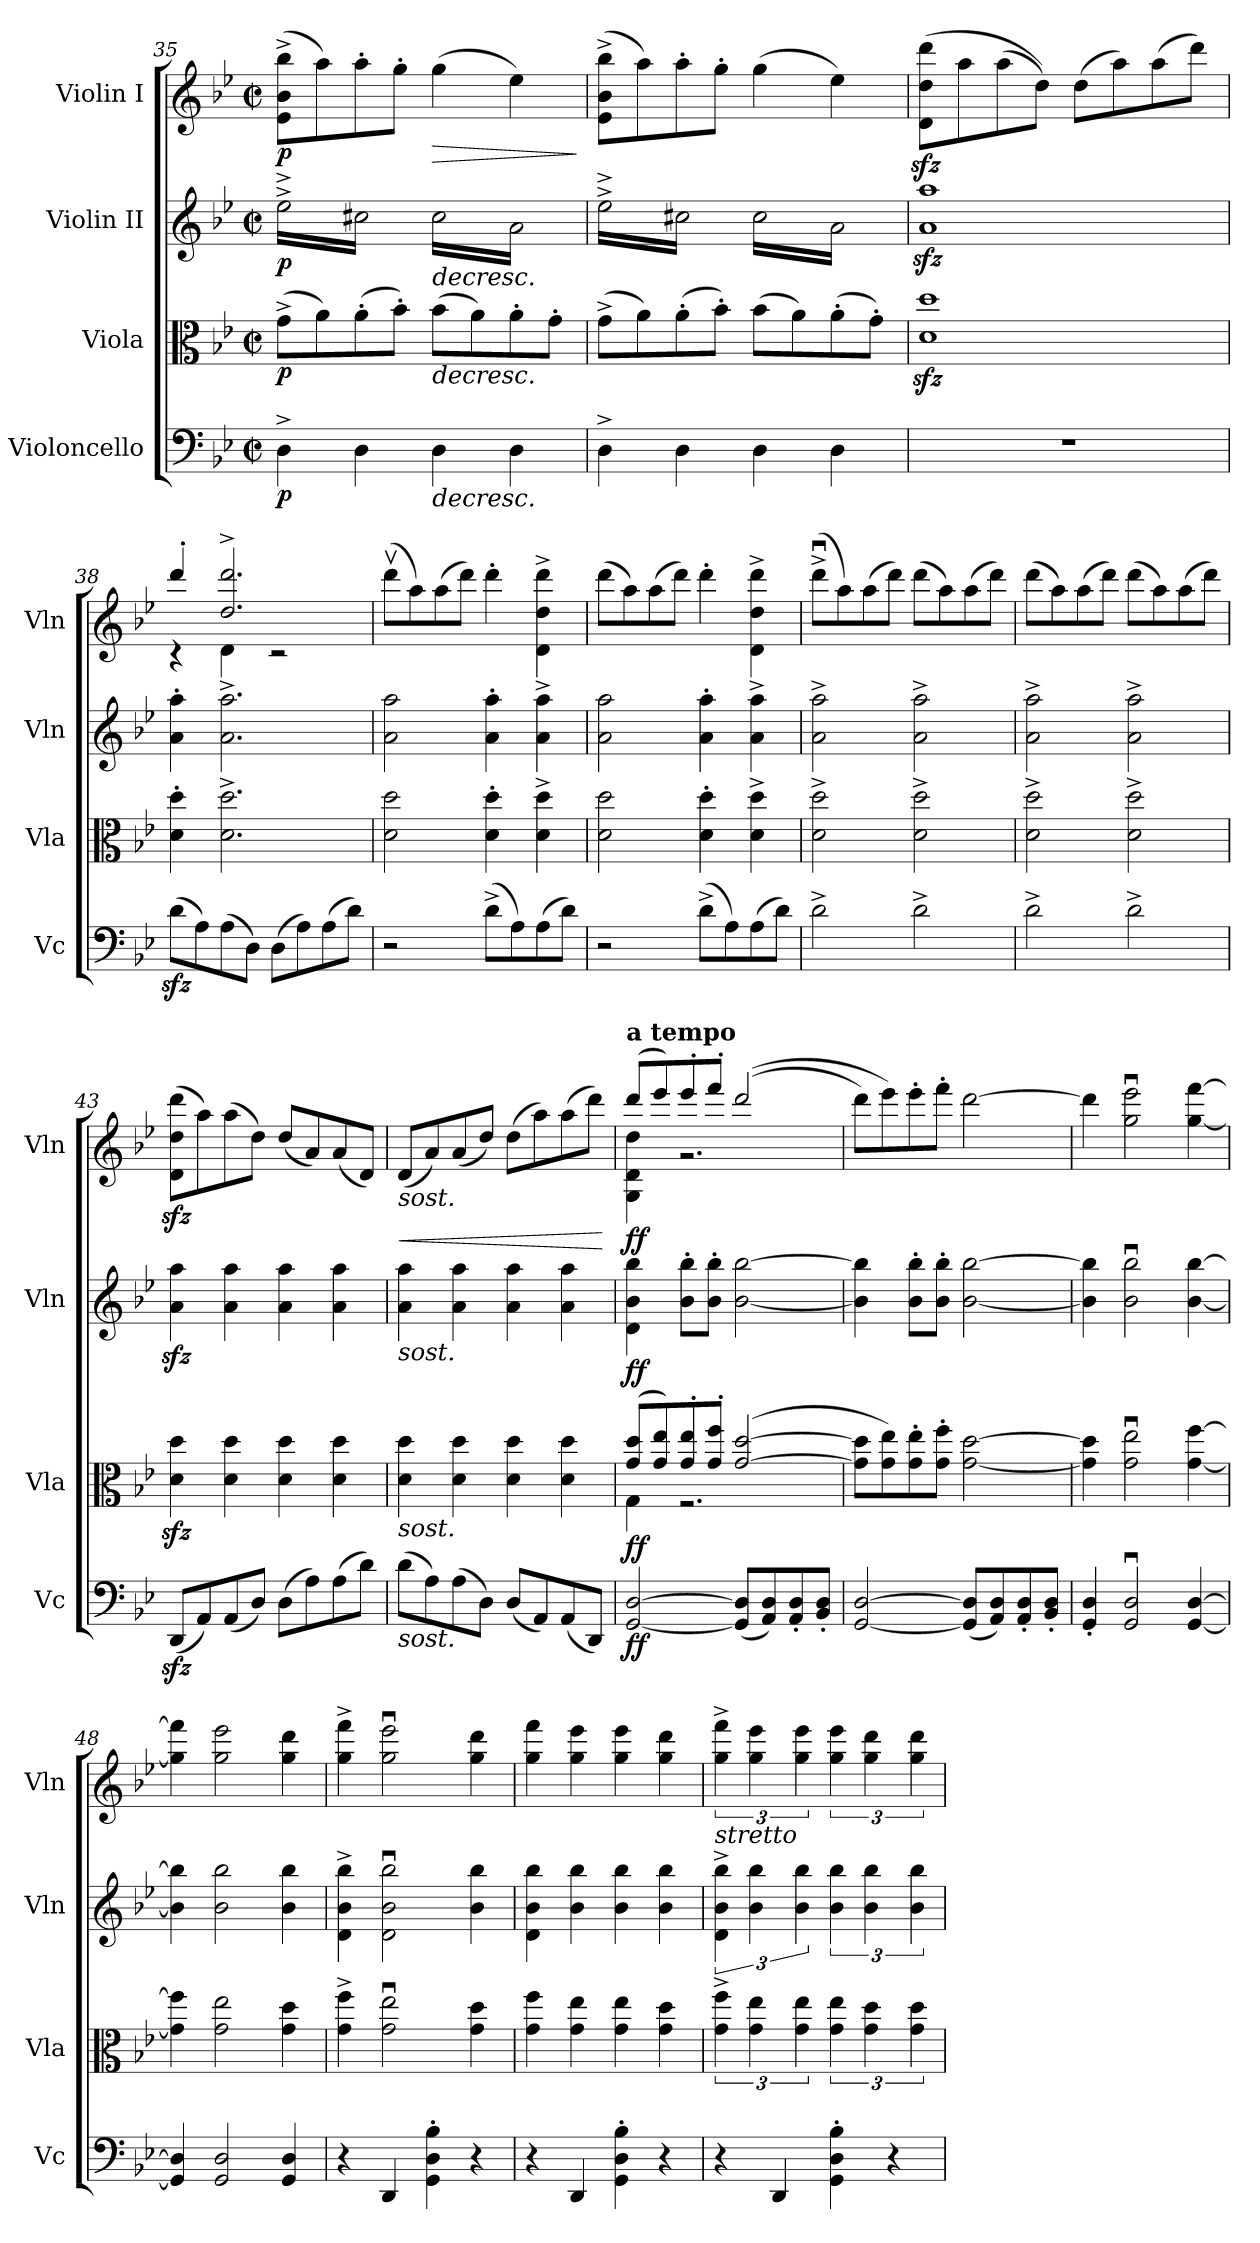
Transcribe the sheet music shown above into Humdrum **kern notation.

**kern	**dynam	**kern	**dynam	**kern	**dynam	**kern	**dynam
*part4	*part4	*part3	*part3	*part2	*part2	*part1	*part1
*staff4	*staff4	*staff3	*staff3	*staff2	*staff2	*staff1	*staff1
*I"Violoncello	*	*I"Viola	*	*I"Violin II	*	*I"Violin I	*
*I'Vc	*	*I'Vla	*	*I'Vln	*	*I'Vln	*
*clefF4	*	*clefC3	*	*clefG2	*	*clefG2	*
*k[b-e-]	*	*k[b-e-]	*	*k[b-e-]	*	*k[b-e-]	*
*M2/2	*	*M2/2	*	*M2/2	*	*M2/2	*
*met(c|)	*	*met(c|)	*	*met(c|)	*	*met(c|)	*
=35	=35	=35	=35	=35	=35	=35	=35
!	!LO:DY:b	!	!LO:DY:b	!	!LO:DY:b	!	!LO:DY:b
*	*	*	*	*tremolo	*	*	*
4D^\	p	(>8g^\L	p	(>16ee-^\LL	p	(>8e-\^ 8b-\^ 8bb-\^L	p
.	.	.	.	16cc#X\)	.	.	.
.	.	8a\)	.	16ee-^\	.	8aa\)	.
.	.	.	.	16cc#X\)	.	.	.
4D\	.	(>8a'\	.	16ee-^\	.	8aa'\	.
.	.	.	.	16cc#X\)	.	.	.
.	.	8b-'\J)	.	16ee-^\	.	8gg'\J	.
.	.	.	.	16cc#X\)JJ	.	.	.
!	!LO:HP:b	!	!LO:HP:b	!	!LO:HP:b	!	!LO:HP:b
4D\	>	(>8b-\L	>	(>16cc#\LL	>	(>4gg\	>
.	.	.	.	16a/)	.	.	.
.	.	8a\)	.	16cc#\	.	.	.
.	.	.	.	16a/)	.	.	.
4D\	.	8a'\	.	16cc#\	.	4ee-\)	.
.	.	.	.	16a/)	.	.	.
.	.	8g'\J	.	16cc#\	.	.	.
.	.	.	.	16a/)JJ	.	.	.
.	.	.	.	.	.	.	]
!!LO:LB:g=z
=36	=36	=36	=36	=36	=36	=36	=36
4D^\	.	(>8g^\L	.	(>(>16ee-^\LL	.	(>8e-\^ 8b-\^ 8bb-\^L	.
.	.	.	.	16cc#X\))	.	.	.
.	.	8a\)	.	16ee-^\	.	8aa\)	.
.	.	.	.	16cc#X\))	.	.	.
4D\	.	(>8a'\	.	16ee-^\	.	8aa'\	.
.	.	.	.	16cc#X\))	.	.	.
.	.	8b-'\J)	.	16ee-^\	.	8gg'\J	.
.	.	.	.	16cc#X\))JJ	.	.	.
4D\	.	(>8b-\L	.	(>(>16cc#\LL	.	(>4gg\	.
.	.	.	.	16a/))	.	.	.
.	.	8a\)	.	16cc#\	.	.	.
.	.	.	.	16a/))	.	.	.
4D\	.	(>8a'\	.	16cc#\	.	4ee-\)	.
.	.	.	.	16a/))	.	.	.
.	.	8g'\J)	.	16cc#\	.	.	.
.	.	.	.	16a/))JJ	.	.	.
*	*	*	*	*Xtremolo	*	*	*
=37	=37	=37	=37	=37	=37	=37	=37
1r	.	1dzz< 1ddzz<	.	1azz< 1aazz<	.	(>8d\zz< 8dd\zz< 8ddd\zz<L	.
.	.	.	.	.	.	.	.
.	.	.	.	.	.	8aa\	.
.	.	.	.	.	.	.	.
.	.	.	.	.	.	(<8aa\	.
.	.	.	.	.	.	8dd\J))	.
.	.	.	.	.	.	(>8dd\L	.
.	.	.	.	.	.	8aa\)	.
.	.	.	.	.	.	(>8aa\	.
.	.	.	.	.	.	8ddd\J)	.
=38	=38	=38	=38	=38	=38	=38	=38
*	*	*	*	*	*	*^	*
(>8dzz<\L	.	4d\' 4dd\'	.	4a\' 4aa\'	.	4ddd'/	4r	.
8A\)	.	.	.	.	.	.	.	.
(>8A\	.	2.d\^ 2.dd\^	.	2.a\^ 2.aa\^	.	2.dd/^ 2.ddd/^	4d\	.
8D\J)	.	.	.	.	.	.	.	.
(>8D\L	.	.	.	.	.	.	2r	.
8A\)	.	.	.	.	.	.	.	.
(>8A\	.	.	.	.	.	.	.	.
8d\J)	.	.	.	.	.	.	.	.
*	*	*	*	*	*	*v	*v	*
=39	=39	=39	=39	=39	=39	=39	=39
!	!	!	!LO:DY:b	!	!LO:DY:b	!	!LO:DY:b
2r	.	2d\ 2dd\	other-dynamics	2a\ 2aa\	other-dynamics	(>8dddv\L	other-dynamics
.	.	.	.	.	.	8aa\)	.
.	.	.	.	.	.	(>8aa\	.
.	.	.	.	.	.	8ddd\J)	.
!	!LO:DY:b	!	!	!	!	!	!
(>8d^\L	other-dynamics	4d\' 4dd\'	.	4a\' 4aa\'	.	4ddd'\	.
8A\)	.	.	.	.	.	.	.
(>8A\	.	4d\^ 4dd\^	.	4a\^ 4aa\^	.	4d\^ 4dd\^ 4ddd\^	.
8d\J)	.	.	.	.	.	.	.
!!LO:PB:g=z
=40	=40	=40	=40	=40	=40	=40	=40
!	!	!	!LO:DY:b	!	!LO:DY:b	!	!LO:DY:b
2r	.	2d\ 2dd\	other-dynamics	2a\ 2aa\	other-dynamics	(>8ddd\L	other-dynamics
.	.	.	.	.	.	8aa\)	.
.	.	.	.	.	.	(>8aa\	.
.	.	.	.	.	.	8ddd\J)	.
!	!LO:DY:b	!	!	!	!	!	!
(>8d^\L	other-dynamics	4d\' 4dd\'	.	4a\' 4aa\'	.	4ddd'\	.
8A\)	.	.	.	.	.	.	.
(>8A\	.	4d\^ 4dd\^	.	4a\^ 4aa\^	.	4d\^ 4dd\^ 4ddd\^	.
8d\J)	.	.	.	.	.	.	.
=41	=41	=41	=41	=41	=41	=41	=41
2d^\	.	2d\^ 2dd\^	.	2a\^ 2aa\^	.	(>8dddu^\L	.
.	.	.	.	.	.	8aa\)	.
.	.	.	.	.	.	(>8aa\	.
.	.	.	.	.	.	8ddd\J)	.
2d^\	.	2d\^ 2dd\^	.	2a\^ 2aa\^	.	(>8ddd\L	.
.	.	.	.	.	.	8aa\)	.
.	.	.	.	.	.	(>8aa\	.
.	.	.	.	.	.	8ddd\J)	.
=42	=42	=42	=42	=42	=42	=42	=42
2d^\	.	2d\^ 2dd\^	.	2a\^ 2aa\^	.	(>8ddd\L	.
.	.	.	.	.	.	8aa\)	.
.	.	.	.	.	.	(>8aa\	.
.	.	.	.	.	.	8ddd\J)	.
2d^\	.	2d\^ 2dd\^	.	2a\^ 2aa\^	.	(>8ddd\L	.
.	.	.	.	.	.	8aa\)	.
.	.	.	.	.	.	(>8aa\	.
.	.	.	.	.	.	8ddd\J)	.
=43	=43	=43	=43	=43	=43	=43	=43
(<8DDzz</L	.	4d\zz< 4dd\zz<	.	4a\zz< 4aa\zz<	.	(>8d\zz< 8dd\zz< 8ddd\zz<L	.
8AA/)	.	.	.	.	.	8aa\)	.
(<8AA/	.	4d\ 4dd\	.	4a\ 4aa\	.	(>8aa\	.
8D/J)	.	.	.	.	.	8dd\J)	.
(>8D\L	.	4d\ 4dd\	.	4a\ 4aa\	.	(<8dd/L	.
8A\)	.	.	.	.	.	8a/)	.
(>8A\	.	4d\ 4dd\	.	4a\ 4aa\	.	(<8a/	.
8d\J)	.	.	.	.	.	8d/J)	.
!!LO:LB:g=z
=44	=44	=44	=44	=44	=44	=44	=44
!	!	!	!	!	!	!LO:TX:b:i:t=sost.	!
!	!	!	!	!LO:TX:b:i:t=sost.	!	!	!
!	!	!LO:TX:b:i:t=sost.	!	!	!	!	!
!LO:TX:b:i:t=sost.	!	!	!	!	!	!	!
!	!	!	!	!	!	!	!LO:HP:b
(>8d\L	.	4d\ 4dd\	.	4a\ 4aa\	.	(<8d/L	<
8A\)	.	.	.	.	.	8a/)	.
(>8A\	.	4d\ 4dd\	.	4a\ 4aa\	.	(<8a/	.
8D\J)	.	.	.	.	.	8dd/J)	.
(<8D/L	.	4d\ 4dd\	.	4a\ 4aa\	.	(>8dd\L	.
8AA/)	.	.	.	.	.	8aa\)	.
(<8AA/	.	4d\ 4dd\	.	4a\ 4aa\	.	(>8aa\	.
8DD/J)	.	.	.	.	.	8ddd\J)	.
.	]	.	]	.	]	.	[
=45	=45	=45	=45	=45	=45	=45	=45
*	*	*^	*	*	*	*^	*
!!LO:REH:place=s1:a:B:fs=14:t=A
!	!	!	!	!	!	!	!LO:TX:a:B:t=a tempo	!	!
!	!LO:DY:b	!	!	!LO:DY:b	!	!LO:DY:b	!	!	!LO:DY:b
[2GG/ [2D/	ff	(>8g/ 8dd/L	4G\	ff	4d\ 4b-\ 4bb-\	ff	(>8ddd/L	4G\ 4d\ 4dd\	ff
.	.	8g/ 8ee-/)	.	.	.	.	8eee-/)	.	.
.	.	8g/' 8ee-/'	2.r	.	8b-\' 8bb-\'L	.	8eee-'/	2.r	.
.	.	8g/' 8ff/'J	.	.	8b-\' 8bb-\'J	.	8fff'/J	.	.
(<8GG/] 8D/]L	.	(>[2g/ [2dd/	.	.	[2b-\ [2bb-\	.	(<(>2ddd/	.	.
8AA/ 8D/)	.	.	.	.	.	.	.	.	.
8AA/' 8D/'	.	.	.	.	.	.	.	.	.
8BB-/' 8D/'J	.	.	.	.	.	.	.	.	.
*	*	*v	*v	*	*	*	*v	*v	*
=46	=46	=46	=46	=46	=46	=46	=46
[2GG/ [2D/	.	8g\] 8dd\]L	.	4b-\] 4bb-\]	.	8ddd\L)	.
.	.	8g\ 8ee-\)	.	.	.	8eee-\)	.
.	.	8g\' 8ee-\'	.	8b-\' 8bb-\'L	.	8eee-'\	.
.	.	8g\' 8ff\'J	.	8b-\' 8bb-\'J	.	8fff'\J	.
(<8GG/] 8D/]L	.	[2g\ [2dd\	.	[2b-\ [2bb-\	.	[2ddd\	.
8AA/ 8D/)	.	.	.	.	.	.	.
8AA/' 8D/'	.	.	.	.	.	.	.
8BB-/' 8D/'J	.	.	.	.	.	.	.
=47	=47	=47	=47	=47	=47	=47	=47
4GG/' 4D/'	.	4g\] 4dd\]	.	4b-\] 4bb-\]	.	4ddd\]	.
2GG/u 2D/u	.	2g\u 2ee-\u	.	2b-\u 2bb-\u	.	2gg\u 2eee-\u	.
[4GG/ [4D/	.	[4g\ [4ff\	.	[4b-\ [4bb-\	.	[4gg\ [4fff\	.
=48	=48	=48	=48	=48	=48	=48	=48
4GG/] 4D/]	.	4g\] 4ff\]	.	4b-\] 4bb-\]	.	4gg\] 4fff\]	.
2GG/ 2D/	.	2g\ 2ee-\	.	2b-\ 2bb-\	.	2gg\ 2eee-\	.
4GG/ 4D/	.	4g\ 4dd\	.	4b-\ 4bb-\	.	4gg\ 4ddd\	.
!!LO:PB:g=z
=49	=49	=49	=49	=49	=49	=49	=49
4r	.	4g\^ 4ff\^	.	4d\^ 4b-\^ 4bb-\^	.	4gg\^ 4fff\^	.
4DD/	.	2g\u 2ee-\u	.	2d\u 2b-\u 2bb-\u	.	2gg\u 2eee-\u	.
4GG\' 4D\' 4B-\'	.	.	.	.	.	.	.
4r	.	4g\ 4dd\	.	4b-\ 4bb-\	.	4gg\ 4ddd\	.
=50	=50	=50	=50	=50	=50	=50	=50
4r	.	4g\ 4ff\	.	4d\ 4b-\ 4bb-\	.	4gg\ 4fff\	.
4DD/	.	4g\ 4ee-\	.	4b-\ 4bb-\	.	4gg\ 4eee-\	.
4GG\' 4D\' 4B-\'	.	4g\ 4ee-\	.	4b-\ 4bb-\	.	4gg\ 4eee-\	.
4r	.	4g\ 4dd\	.	4b-\ 4bb-\	.	4gg\ 4ddd\	.
=51	=51	=51	=51	=51	=51	=51	=51
!	!	!	!	!	!	!LO:TX:b:i:t=stretto	!
4r	.	6g\^ 6ff\^	.	6d\^ 6b-\^ 6bb-\^	.	6gg\^ 6fff\^	.
.	.	6g\ 6ee-\	.	6b-\ 6bb-\	.	6gg\ 6eee-\	.
4DD/	.	.	.	.	.	.	.
.	.	6g\ 6ee-\	.	6b-\ 6bb-\	.	6gg\ 6eee-\	.
4GG\' 4D\' 4B-\'	.	6g\ 6ee-\	.	6b-\ 6bb-\	.	6gg\ 6eee-\	.
.	.	6g\ 6dd\	.	6b-\ 6bb-\	.	6gg\ 6ddd\	.
4r	.	.	.	.	.	.	.
.	.	6g\ 6dd\	.	6b-\ 6bb-\	.	6gg\ 6ddd\	.
=	=	=	=	=	=	=	=
*-	*-	*-	*-	*-	*-	*-	*-
